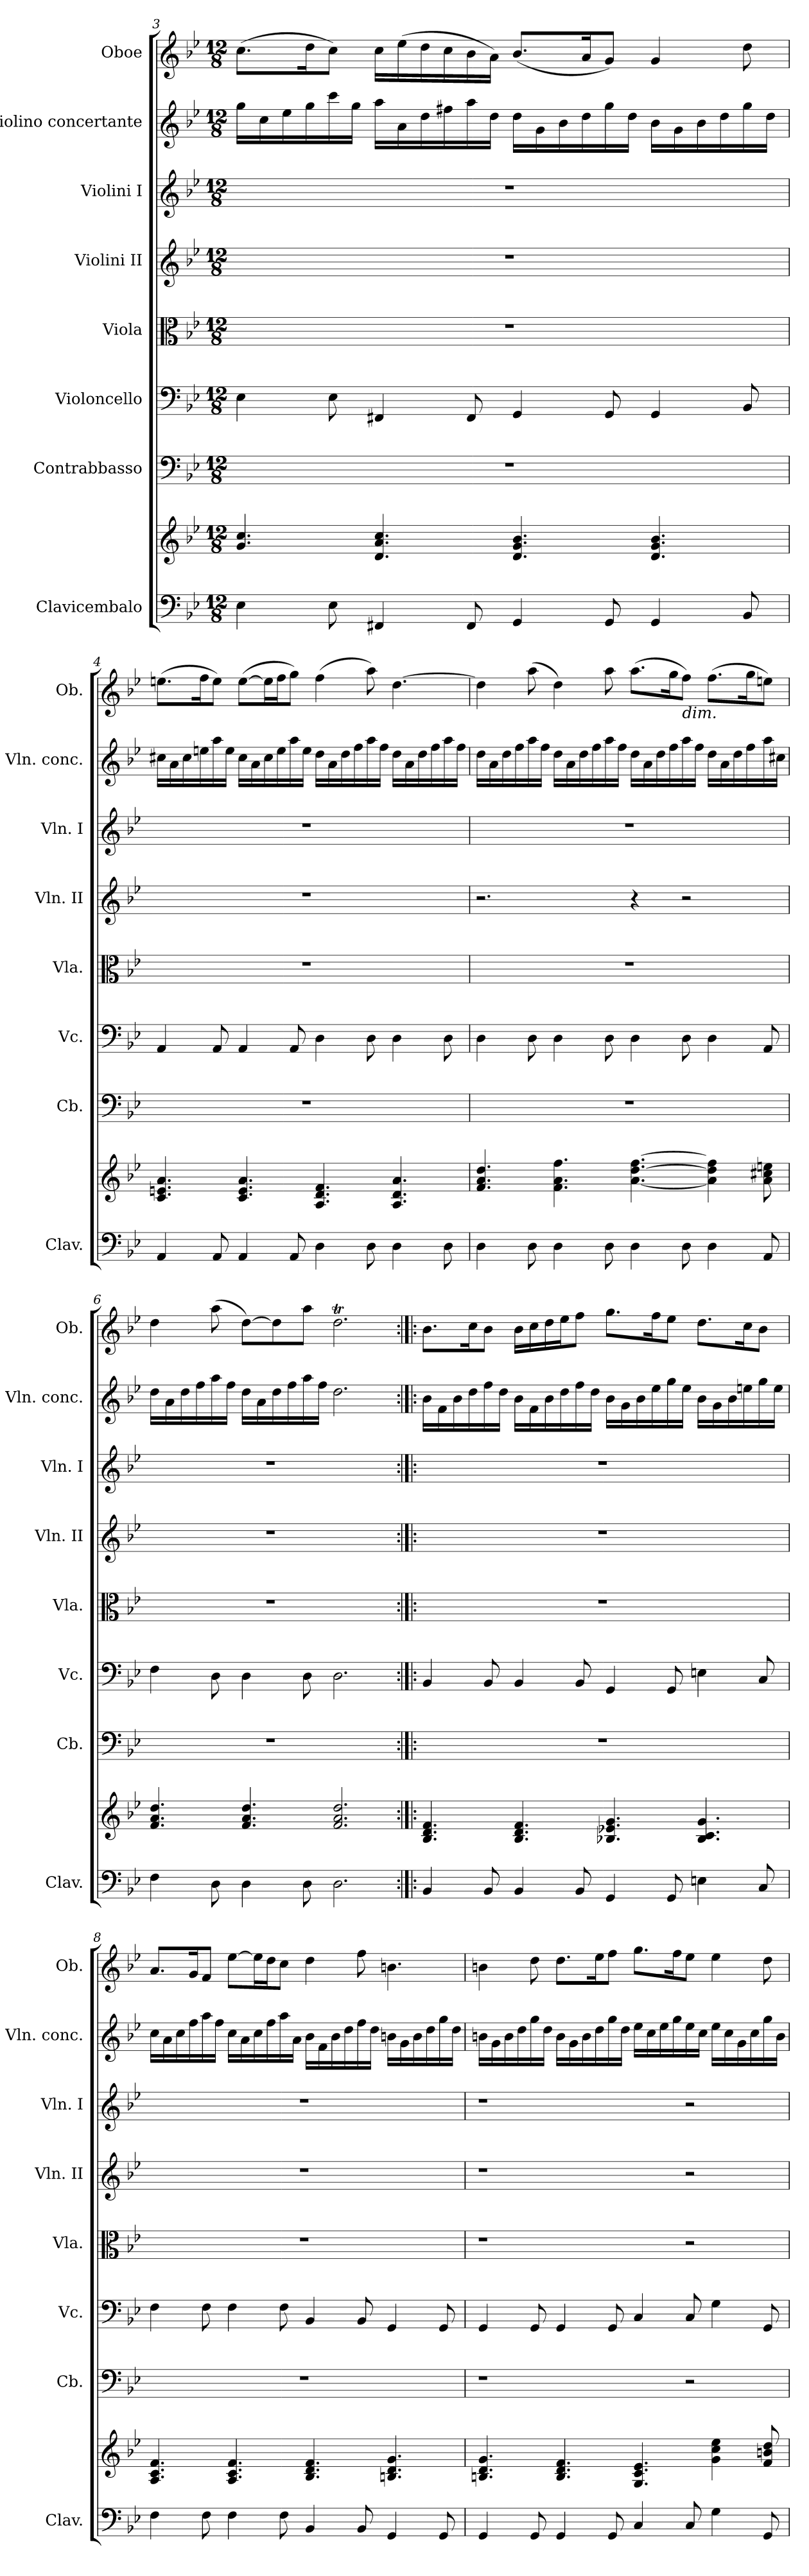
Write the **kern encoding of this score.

**kern	**kern	**kern	**kern	**kern	**kern	**kern	**kern	**kern
*part8	*part8	*part7	*part6	*part5	*part4	*part3	*part2	*part1
*staff9	*staff8	*staff7	*staff6	*staff5	*staff4	*staff3	*staff2	*staff1
*I"Clavicembalo	*	*I"Contrabbasso	*I"Violoncello	*I"Viola	*I"Violini II	*I"Violini I	*I"Violino concertante	*I"Oboe
*I'Clav.	*	*I'Cb.	*I'Vc.	*I'Vla.	*I'Vln. II	*I'Vln. I	*I'Vln. conc.	*I'Ob.
!!LO:PB:g=z
*clefF4	*clefG2	*clefF4	*clefF4	*clefC3	*clefG2	*clefG2	*clefG2	*clefG2
*	*	*ITrd7c12	*	*	*	*	*	*
*k[b-e-]	*k[b-e-]	*k[b-e-]	*k[b-e-]	*k[b-e-]	*k[b-e-]	*k[b-e-]	*k[b-e-]	*k[b-e-]
*M12/8	*M12/8	*M12/8	*M12/8	*M12/8	*M12/8	*M12/8	*M12/8	*M12/8
=3	=3	=3	=3	=3	=3	=3	=3	=3
4E-\	4.g/ 4.cc/	1.r	4E-\	1.r	1.r	1.r	16gg\LL	(>8.cc\L
.	.	.	.	.	.	.	16cc\	.
.	.	.	.	.	.	.	16ee-\	.
.	.	.	.	.	.	.	16gg\	16dd\K
8E-\	.	.	8E-\	.	.	.	16ccc\	8cc\J)
.	.	.	.	.	.	.	16gg\JJ	.
4FF#X/	4.d/ 4.a/ 4.cc/	.	4FF#X/	.	.	.	16aa\LL	16cc\LL
.	.	.	.	.	.	.	16a\	(>16ee-\
.	.	.	.	.	.	.	16dd\	16dd\
.	.	.	.	.	.	.	16ff#X\	16cc\
8FF#/	.	.	8FF#/	.	.	.	16aa\	16b-\
.	.	.	.	.	.	.	16dd\JJ	16a\JJ)
4GG/	4.d/ 4.g/ 4.b-/	.	4GG/	.	.	.	16dd\LL	(<8.b-/L
.	.	.	.	.	.	.	16g\	.
.	.	.	.	.	.	.	16b-\	.
.	.	.	.	.	.	.	16dd\	16a/K
8GG/	.	.	8GG/	.	.	.	16gg\	8g/J)
.	.	.	.	.	.	.	16dd\JJ	.
4GG/	4.d/ 4.g/ 4.b-/	.	4GG/	.	.	.	16b-\LL	4g/
.	.	.	.	.	.	.	16g\	.
.	.	.	.	.	.	.	16b-\	.
.	.	.	.	.	.	.	16dd\	.
8BB-/	.	.	8BB-/	.	.	.	16gg\	8dd\
.	.	.	.	.	.	.	16dd\JJ	.
=4	=4	=4	=4	=4	=4	=4	=4	=4
4AA/	4.c/ 4.en/ 4.a/	1.r	4AA/	1.r	1.r	1.r	16cc#X\LL	(>8.een\L
.	.	.	.	.	.	.	16a\	.
.	.	.	.	.	.	.	16cc#\	.
.	.	.	.	.	.	.	16een\	16ff\K
8AA/	.	.	8AA/	.	.	.	16aa\	8ee\J)
.	.	.	.	.	.	.	16ee\JJ	.
4AA/	4.c/ 4.e/ 4.a/	.	4AA/	.	.	.	16cc#\LL	(>[8ee\L
.	.	.	.	.	.	.	16a\	.
.	.	.	.	.	.	.	16cc#\	16ee\L]
.	.	.	.	.	.	.	16ee\	16ff\J
8AA/	.	.	8AA/	.	.	.	16aa\	8gg\J)
.	.	.	.	.	.	.	16ee\JJ	.
4D\	4.A/ 4.d/ 4.f/	.	4D\	.	.	.	16dd\LL	(>4ff\
.	.	.	.	.	.	.	16a\	.
.	.	.	.	.	.	.	16dd\	.
.	.	.	.	.	.	.	16ff\	.
8D\	.	.	8D\	.	.	.	16aa\	8aa\)
.	.	.	.	.	.	.	16ff\JJ	.
4D\	4.A/ 4.d/ 4.a/	.	4D\	.	.	.	16dd\LL	[4.dd\
.	.	.	.	.	.	.	16a\	.
.	.	.	.	.	.	.	16dd\	.
.	.	.	.	.	.	.	16ff\	.
8D\	.	.	8D\	.	.	.	16aa\	.
.	.	.	.	.	.	.	16ff\JJ	.
!!LO:PB:g=z
=5	=5	=5	=5	=5	=5	=5	=5	=5
4D\	4.f/ 4.a/ 4.dd/	1.r	4D\	1.r	2.r	1.r	16dd\LL	4dd\]
.	.	.	.	.	.	.	16a\	.
.	.	.	.	.	.	.	16dd\	.
.	.	.	.	.	.	.	16ff\	.
8D\	.	.	8D\	.	.	.	16aa\	(>8aa\
.	.	.	.	.	.	.	16ff\JJ	.
4D\	4.f\ 4.a\ 4.ff\	.	4D\	.	.	.	16dd\LL	4dd\)
.	.	.	.	.	.	.	16a\	.
.	.	.	.	.	.	.	16dd\	.
.	.	.	.	.	.	.	16ff\	.
8D\	.	.	8D\	.	.	.	16aa\	8aa\
.	.	.	.	.	.	.	16ff\JJ	.
4D\	[4.a\ [4.dd\ [4.ff\	.	4D\	.	4r	.	16dd\LL	(>8.aa\L
.	.	.	.	.	.	.	16a\	.
.	.	.	.	.	.	.	16dd\	.
.	.	.	.	.	.	.	16ff\	16gg\K
!	!	!	!	!	!	!	!	!LO:TX:b:i:t=dim.
8D\	.	.	8D\	.	2r	.	16aa\	8ff\J)
.	.	.	.	.	.	.	16ff\JJ	.
4D\	4a\] 4dd\] 4ff\]	.	4D\	.	.	.	16dd\LL	(>8.ff\L
.	.	.	.	.	.	.	16a\	.
.	.	.	.	.	.	.	16dd\	.
.	.	.	.	.	.	.	16ff\	16gg\K
8AA/	8a\ 8cc#X\ 8een\	.	8AA/	.	.	.	16aa\	8een\J)
.	.	.	.	.	.	.	16cc#X\JJ	.
=6	=6	=6	=6	=6	=6	=6	=6	=6
4F\	4.f/ 4.a/ 4.dd/	1.r	4F\	1.r	1.r	1.r	16dd\LL	4dd\
.	.	.	.	.	.	.	16a\	.
.	.	.	.	.	.	.	16dd\	.
.	.	.	.	.	.	.	16ff\	.
8D\	.	.	8D\	.	.	.	16aa\	(>8aa\
.	.	.	.	.	.	.	16ff\JJ	.
4D\	4.f/ 4.a/ 4.dd/	.	4D\	.	.	.	16dd\LL	[8dd\L)
.	.	.	.	.	.	.	16a\	.
.	.	.	.	.	.	.	16dd\	8dd\]
.	.	.	.	.	.	.	16ff\	.
8D\	.	.	8D\	.	.	.	16aa\	8aa\J
.	.	.	.	.	.	.	16ff\JJ	.
2.D\	2.f/ 2.a/ 2.dd/	.	2.D\	.	.	.	2.dd\	2.ddt\
!!LO:PB:g=z
=7:|!|:	=7:|!|:	=7:|!|:	=7:|!|:	=7:|!|:	=7:|!|:	=7:|!|:	=7:|!|:	=7:|!|:
4BB-/	4.B-/ 4.d/ 4.f/	1.r	4BB-/	1.r	1.r	1.r	16b-\LL	8.b-\L
.	.	.	.	.	.	.	16f\	.
.	.	.	.	.	.	.	16b-\	.
.	.	.	.	.	.	.	16dd\	16cc\K
8BB-/	.	.	8BB-/	.	.	.	16ff\	8b-\J
.	.	.	.	.	.	.	16dd\JJ	.
4BB-/	4.B-/ 4.d/ 4.f/	.	4BB-/	.	.	.	16b-\LL	16b-\LL
.	.	.	.	.	.	.	16f\	16cc\
.	.	.	.	.	.	.	16b-\	16dd\
.	.	.	.	.	.	.	16dd\	16ee-\J
8BB-/	.	.	8BB-/	.	.	.	16ff\	8ff\J
.	.	.	.	.	.	.	16dd\JJ	.
4GG/	4.B-X/ 4.e-X/ 4.g/	.	4GG/	.	.	.	16b-\LL	8.gg\L
.	.	.	.	.	.	.	16g\	.
.	.	.	.	.	.	.	16b-\	.
.	.	.	.	.	.	.	16ee-\	16ff\K
8GG/	.	.	8GG/	.	.	.	16gg\	8ee-\J
.	.	.	.	.	.	.	16ee-\JJ	.
4En\	4.B-/ 4.c/ 4.g/	.	4En\	.	.	.	16b-\LL	8.dd\L
.	.	.	.	.	.	.	16g\	.
.	.	.	.	.	.	.	16b-\	.
.	.	.	.	.	.	.	16een\	16cc\K
8C/	.	.	8C/	.	.	.	16gg\	8b-\J
.	.	.	.	.	.	.	16ee\JJ	.
=8	=8	=8	=8	=8	=8	=8	=8	=8
4F\	4.A/ 4.c/ 4.f/	1.r	4F\	1.r	1.r	1.r	16cc\LL	8.a/L
.	.	.	.	.	.	.	16a\	.
.	.	.	.	.	.	.	16cc\	.
.	.	.	.	.	.	.	16ff\	16g/K
8F\	.	.	8F\	.	.	.	16aa\	8f/J
.	.	.	.	.	.	.	16ff\JJ	.
4F\	4.A/ 4.c/ 4.f/	.	4F\	.	.	.	16cc\LL	[8ee-\L
.	.	.	.	.	.	.	16a\	.
.	.	.	.	.	.	.	16cc\	16ee-\L]
.	.	.	.	.	.	.	16ff\	16dd\J
8F\	.	.	8F\	.	.	.	16aa\	8cc\J
.	.	.	.	.	.	.	16a\JJ	.
4BB-/	4.B-/ 4.d/ 4.f/	.	4BB-/	.	.	.	16b-\LL	4dd\
.	.	.	.	.	.	.	16f\	.
.	.	.	.	.	.	.	16b-\	.
.	.	.	.	.	.	.	16dd\	.
8BB-/	.	.	8BB-/	.	.	.	16ff\	8ff\
.	.	.	.	.	.	.	16dd\JJ	.
4GG/	4.Bn/ 4.d/ 4.g/	.	4GG/	.	.	.	16bn\LL	4.bn\
.	.	.	.	.	.	.	16g\	.
.	.	.	.	.	.	.	16b\	.
.	.	.	.	.	.	.	16dd\	.
8GG/	.	.	8GG/	.	.	.	16gg\	.
.	.	.	.	.	.	.	16dd\JJ	.
!!LO:PB:g=z
=9	=9	=9	=9	=9	=9	=9	=9	=9
4GG/	4.Bn/ 4.d/ 4.g/	1r	4GG/	1r	1r	1r	16bn\LL	4bn\
.	.	.	.	.	.	.	16g\	.
.	.	.	.	.	.	.	16b\	.
.	.	.	.	.	.	.	16dd\	.
8GG/	.	.	8GG/	.	.	.	16gg\	8dd\
.	.	.	.	.	.	.	16dd\JJ	.
4GG/	4.B/ 4.d/ 4.f/	.	4GG/	.	.	.	16b\LL	8.dd\L
.	.	.	.	.	.	.	16g\	.
.	.	.	.	.	.	.	16b\	.
.	.	.	.	.	.	.	16dd\	16ee-\K
8GG/	.	.	8GG/	.	.	.	16gg\	8ff\J
.	.	.	.	.	.	.	16dd\JJ	.
4C/	4.G/ 4.c/ 4.e-/	.	4C/	.	.	.	16ee-\LL	8.gg\L
.	.	.	.	.	.	.	16cc\	.
.	.	.	.	.	.	.	16ee-\	.
.	.	.	.	.	.	.	16gg\	16ff\K
8C/	.	2r	8C/	2r	2r	2r	16ee-\	8ee-\J
.	.	.	.	.	.	.	16cc\JJ	.
4G\	4g\ 4cc\ 4ee-\	.	4G\	.	.	.	16ee-\LL	4ee-\
.	.	.	.	.	.	.	16cc\	.
.	.	.	.	.	.	.	16g\	.
.	.	.	.	.	.	.	16cc\	.
8GG/	8f/ 8bn/ 8dd/	.	8GG/	.	.	.	16gg\	8dd\
.	.	.	.	.	.	.	16b\JJ	.
=	=	=	=	=	=	=	=	=
*-	*-	*-	*-	*-	*-	*-	*-	*-
